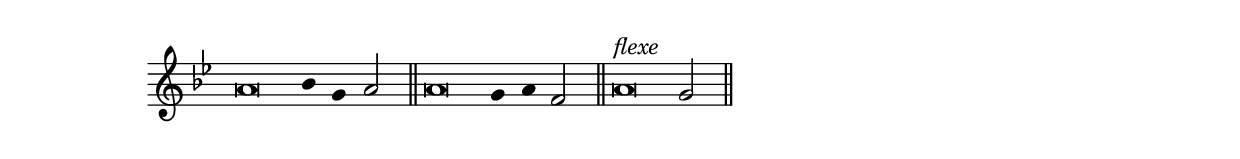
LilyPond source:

%% Do not edit this file; it is auto-generated from LSR http://lsr.dsi.unimi.it
%% This file is in the public domain.
\version "2.11.35"

\header {
  lsrtags = "rhythms, vocal-music, ancient-notation, contexts-and-engravers"
 texidoc = "
This form of notation is used for the chant of the Psalms, where verses
aren't always the same length.
" }
% begin verbatim
stemon = { \override Staff.Stem #'transparent = ##f }
stemoff = { \override Staff.Stem #'transparent = ##t }

\score {
\new Staff \with {\remove "Time_signature_engraver" }
{
	\key g \minor
	\set Score.timing = ##f
	\stemoff a'\breve bes'4 g'4
	\stemon a'2 \bar "||"
	\stemoff a'\breve g'4 a'4
	\stemon f'2 \bar "||"
	\stemoff a'\breve^\markup { \italic flexe }
	\stemon g'2 \bar "||"
}
\layout { raggedright = ##t}
}
